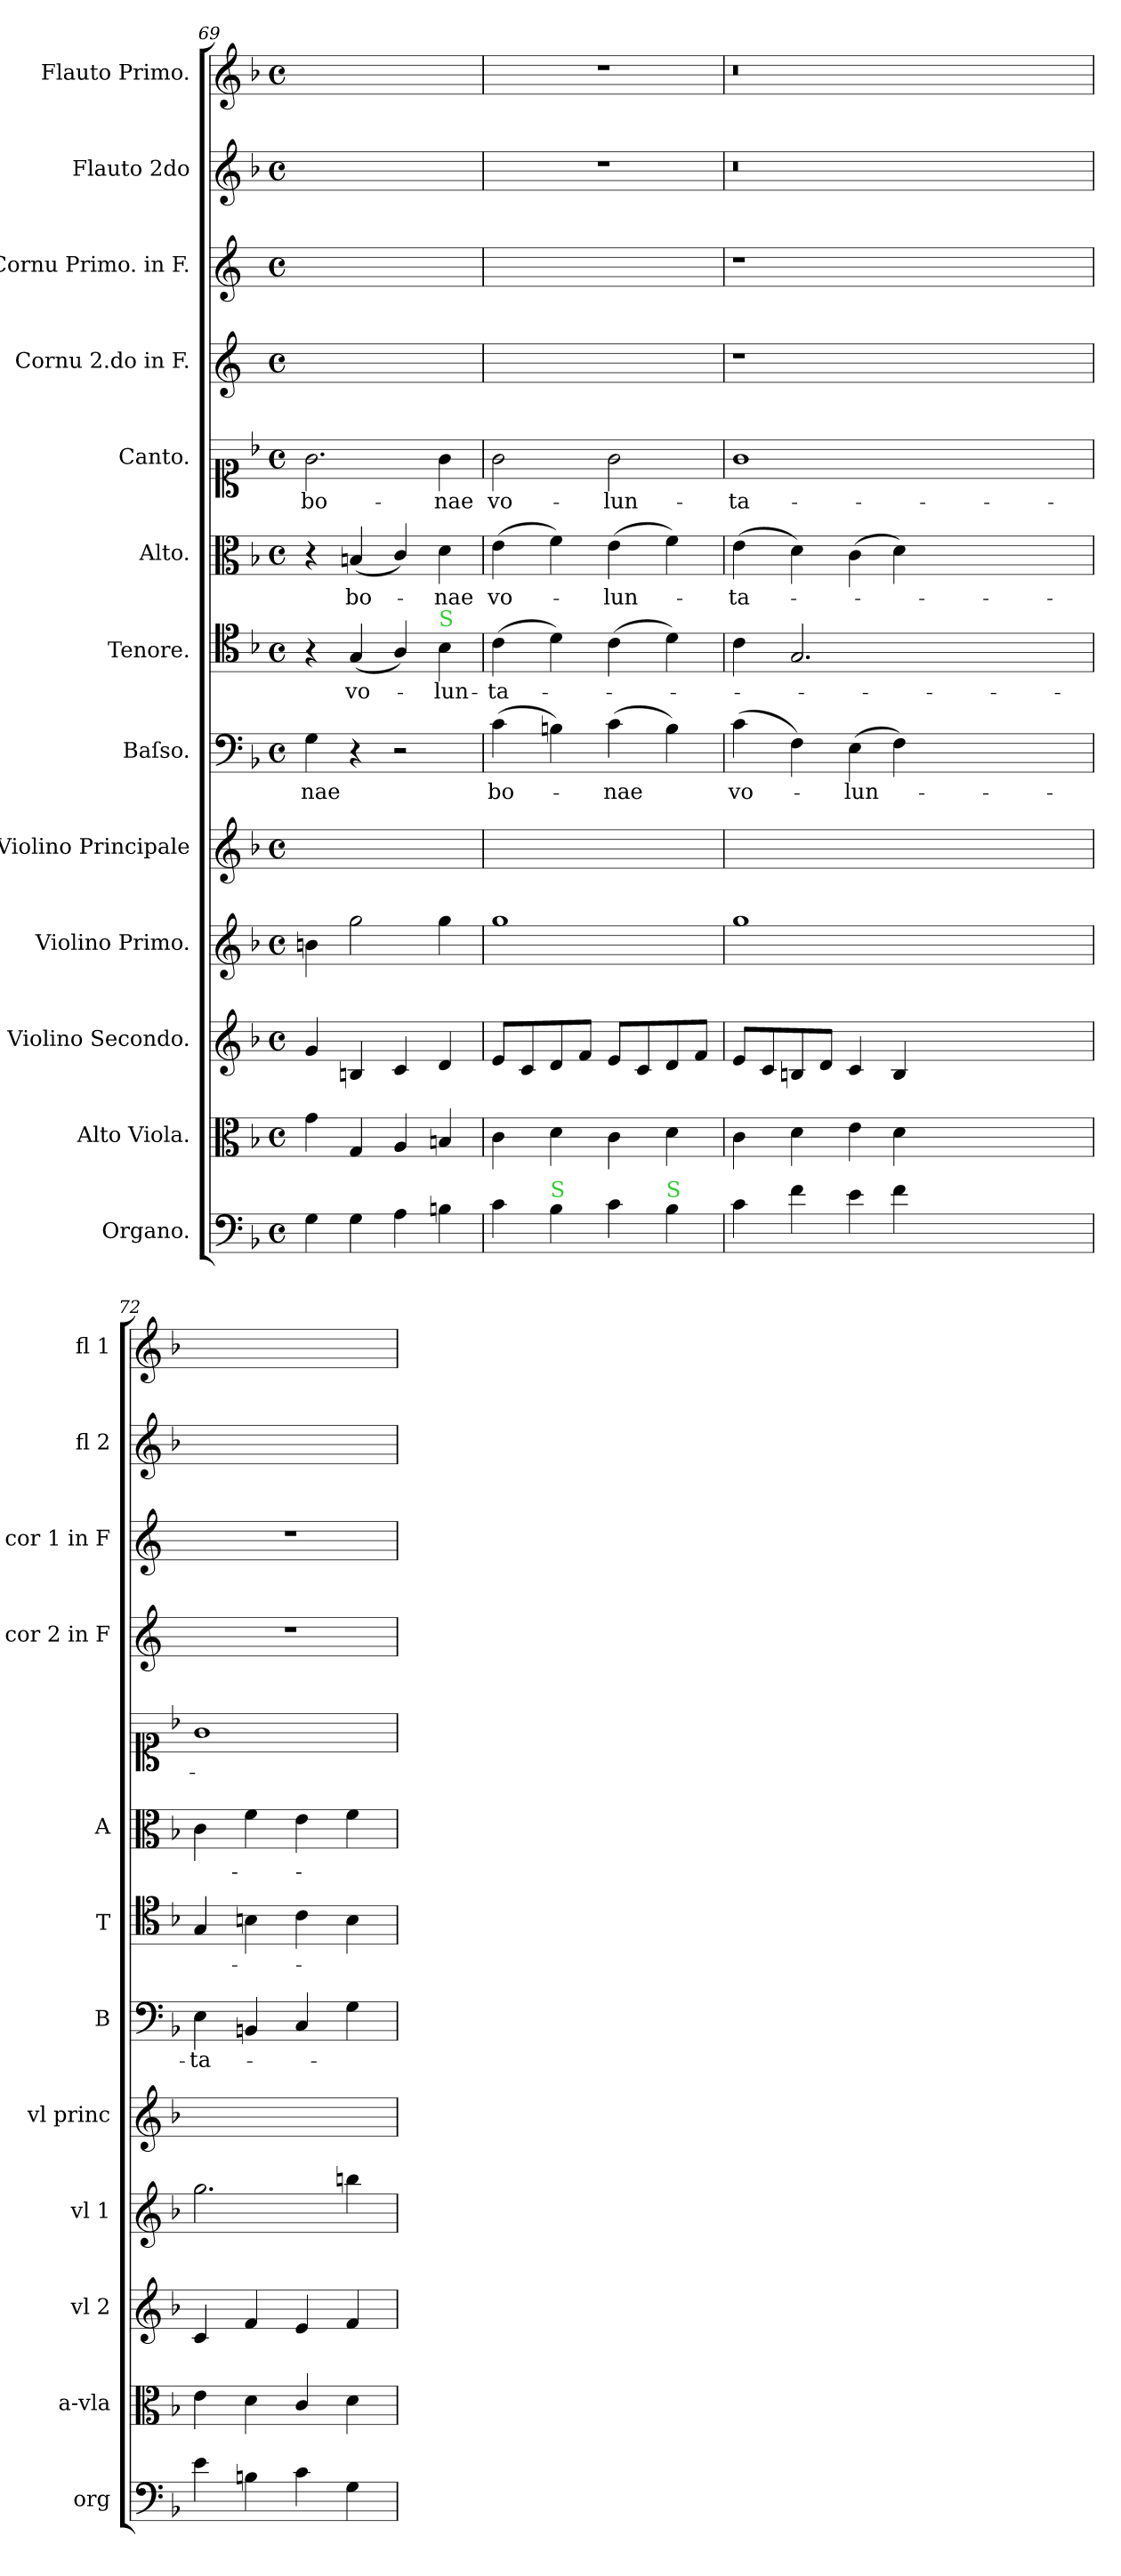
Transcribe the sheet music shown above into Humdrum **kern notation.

**kern	**kern	**kern	**kern	**kern	**kern	**text	**kern	**text	**kern	**text	**kern	**text	**kern	**kern	**kern	**kern
*part13	*part12	*part11	*part10	*part9	*part8	*part8	*part7	*part7	*part6	*part6	*part5	*part5	*part4	*part3	*part2	*part1
*staff13	*staff12	*staff11	*staff10	*staff9	*staff8	*staff8	*staff7	*staff7	*staff6	*staff6	*staff5	*staff5	*staff4	*staff3	*staff2	*staff1
*I"Organo.	*I"Alto Viola.	*I"Violino Secondo.	*I"Violino Primo.	*I"Violino Principale	*I"Baſso.	*	*I"Tenore.	*	*I"Alto.	*	*I"Canto.	*	*I"Cornu 2.do in F.	*I"Cornu Primo. in F.	*I"Flauto 2do	*I"Flauto Primo.
*I'org	*I'a-vla	*I'vl 2	*I'vl 1	*I'vl princ	*I'B	*	*I'T	*	*I'A	*	*	*	*I'cor 2 in F	*I'cor 1 in F	*I'fl 2	*I'fl 1
*clefF4	*clefC3	*clefG2	*clefG2	*clefG2	*clefF4	*	*clefC4	*	*clefC3	*	*clefC1	*	*clefG2	*clefG2	*clefG2	*clefG2
*	*	*	*	*	*	*	*	*	*	*	*	*	*ITrd4c7	*ITrd4c7	*	*
*k[b-]	*k[b-]	*k[b-]	*k[b-]	*k[b-]	*k[b-]	*	*k[b-]	*	*k[b-]	*	*k[b-]	*	*k[b-]	*k[b-]	*k[b-]	*k[b-]
*F:	*F:	*F:	*F:	*F:	*F:	*	*F:	*	*F:	*	*F:	*	*	*	*F:	*F:
*M4/4	*M4/4	*M4/4	*M4/4	*M4/4	*M4/4	*	*M4/4	*	*M4/4	*	*M4/4	*	*M4/4	*M4/4	*M4/4	*M4/4
*met(c)	*met(c)	*met(c)	*met(c)	*met(c)	*met(c)	*	*met(c)	*	*met(c)	*	*met(c)	*	*met(c)	*met(c)	*met(c)	*met(c)
=69	=69	=69	=69	=69	=69	=69	=69	=69	=69	=69	=69	=69	=69	=69	=69	=69
!	!	!	!	!	!	!	!	!	!	!	!	!LO:LY:i	!	!	!	!
4G\	4g\	4g/	4bn\	1ryy	4G\	-nae	4r	.	4r	.	2.g\	bo-	1ryy	1ryy	1ryy	1ryy
!	!	!	!	!	!	!	!	!	!	!LO:LY:i	!	!	!	!	!	!
4G\	4G/	4Bn/	2gg\	.	4r	.	(4G/	vo-	(4Bn/	bo-	.	.	.	.	.	.
4A\	4A/	4c/	.	.	2r	.	4A/)	.	4c/)	.	.	.	.	.	.	.
!	!	!	!	!	!	!	!LO:TX:a:color=limegreen:t=S	!	!	!	!	!	!	!	!	!
!	!	!	!	!	!	!	!	!	!	!LO:LY:i	!	!LO:LY:i	!	!	!	!
4Bn\	4Bn/	4d/	4gg\	.	.	.	4B-\	-lun-	4d\	-nae	4g\	-nae	.	.	.	.
=70	=70	=70	=70	=70	=70	=70	=70	=70	=70	=70	=70	=70	=70	=70	=70	=70
4c\	4c\	8e/L	1gg	1ryy	(4c\	-bo-	(4c\	-ta-	(4e\	vo-	2g\	vo-	1ryy	1ryy	1r	1r
.	.	8c/	.	.	.	.	.	.	.	.	.	.	.	.	.	.
!LO:TX:a:color=limegreen:t=S	!	!	!	!	!	!	!	!	!	!	!	!	!	!	!	!
4B-\	4d\	8d/	.	.	4Bn\)	.	4d\)	.	4f\)	.	.	.	.	.	.	.
.	.	8f/J	.	.	.	.	.	.	.	.	.	.	.	.	.	.
4c\	4c\	8e/L	.	.	(4c\	-nae	(4c\	.	(4e\	-lun-	2g\	-lun-	.	.	.	.
.	.	8c/	.	.	.	.	.	.	.	.	.	.	.	.	.	.
!LO:TX:a:color=limegreen:t=S	!	!	!	!	!	!	!	!	!	!	!	!	!	!	!	!
4B-\	4d\	8d/	.	.	4B\)	.	4d\)	.	4f\)	.	.	.	.	.	.	.
.	.	8f/J	.	.	.	.	.	.	.	.	.	.	.	.	.	.
=71	=71	=71	=71	=71	=71	=71	=71	=71	=71	=71	=71	=71	=71	=71	=71	=71
4c\	4c\	8e/L	1gg	1ryy	(4c\	vo-	4c\	.	(4e\	-ta-	1g	-ta-	1r	1r	0.r	0.r
.	.	8c/	.	.	.	.	.	.	.	.	.	.	.	.	.	.
4f\	4d\	8Bn/	.	.	4F\)	.	2.G/	.	4d\)	.	.	.	.	.	.	.
.	.	8d/J	.	.	.	.	.	.	.	.	.	.	.	.	.	.
4e\	4e\	4c/	.	.	(4E\	-lun-	.	.	(4c\	.	.	.	.	.	.	.
4f\	4d\	4B/	.	.	4F\)	.	.	.	4d\)	.	.	.	.	.	.	.
0ryy	0ryy	0ryy	0ryy	0ryy	0ryy	.	0ryy	.	0ryy	.	0ryy	.	0ryy	0ryy	.	.
=72	=72	=72	=72	=72	=72	=72	=72	=72	=72	=72	=72	=72	=72	=72	=72	=72
4e\	4e\	4c/	2.gg\	1ryy	4E\	-ta-	4G/	.	4c\	.	1g	.	1r	1r	1ryy	1ryy
4Bn\	4d\	4f/	.	.	4BBn/	.	4Bn\	.	4f\	.	.	.	.	.	.	.
4c\	4c/	4e/	.	.	4C/	.	4c\	.	4e\	.	.	.	.	.	.	.
4G\	4d\	4f/	4bbn\	.	4G\	.	4B\	.	4f\	.	.	.	.	.	.	.
=	=	=	=	=	=	=	=	=	=	=	=	=	=	=	=	=
*-	*-	*-	*-	*-	*-	*-	*-	*-	*-	*-	*-	*-	*-	*-	*-	*-
